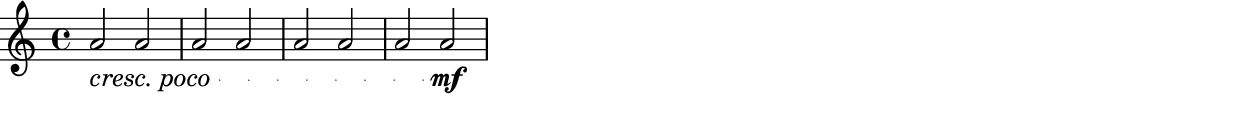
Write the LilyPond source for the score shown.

%% Generated by lilypond-book
%% Options: [exampleindent=10.16\mm,indent=0\mm,line-width=160\mm,paper-height=845.047\pt,paper-width=597.508\pt,papersize='(cons (* 597.508 pt) (* 845.047 pt))]
\include "lilypond-book-preamble.ly"


% ****************************************************************
% Start cut-&-pastable-section
% ****************************************************************

#(ly:set-option 'eps-box-padding 3.000000)



\paper {
  #(set-paper-size '(cons (* 597.508 pt) (* 845.047 pt)))
  indent = 0\mm
  line-width = 160\mm
  % offset the left padding, also add 1mm as lilypond creates cropped
  % images with a little space on the right
  line-width = #(- line-width (* mm  3.000000) (* mm 1))
}

\layout {
  
}




% ****************************************************************
% ly snippet:
% ****************************************************************
\sourcefilename "snippets/changing-text-and-spanner-styles-for-text-dynamics.ly"
\sourcefileline 0
%% DO NOT EDIT this file manually; it was automatically
%% generated from the LilyPond Snippet Repository
%% (http://lsr.di.unimi.it).
%%
%% Make any changes in the LSR itself, or in
%% `Documentation/snippets/new/`, then run
%% `scripts/auxiliar/makelsr.pl`.
%%
%% This file is in the public domain.

\version "2.24.0"

\header {
%% Translation of GIT committish: a8a85e19654e46d725563e6deba44083ef137a2c
  texidocja = "
クレッシェンドやデクレッシェンドに使われるテキストは @code{crescendoText},
@code{decrescendoText} コンテキスト プロパティをセットすることで@c
変更できます。

スパナの線は、@code{DynamicTextSpanner} の @code{style} プロパティを@c
セットすることでスタイルを変更できます。デフォルトの値は @code{'dashed-line}
であり、他に @code{'line}, @code{'dotted-line}, @code{'none} が設定できます。
"
  doctitleja = "テキストによる強弱記号のテキストとスパナのスタイルを変更する"

%% Translation of GIT committish: 2f3474d9af596d677ed5b7ce720ae4d0954a6b51
  texidocit = "
Il testo usato per i @emph{crescendo} e i @emph{decrescendo} può essere cambiato
modificando le proprietà di contesto @code{crescendoText} e
@code{decrescendoText}.

Lo stile della linea dell'estensore può essere cambiato modificando la
proprietà @code{'style} di @code{DynamicTextSpanner}.  Il valore predefinito
è @code{'dashed-line}; gli altri valori possibili sono @code{'line},
@code{'dotted-line} e @code{'none}.

"
  doctitleit = "Cambiare gli stili del testo e degli estensori per le dinamiche testuali"

%% Translation of GIT committish: 41a008e75e2fe29536406cdf0d71c32a4606f2b8
  texidocfr = "
Le texte par défaut des crescendos et decrescendos se change en
modifiant les propriétés de contexte @code{crescendoText} et
@code{decrescendoText}.

L'aspect de la ligne d'extension est fonction de la propriété
@code{'style} du @code{DynamicTextSpanner}. Sa valeur par défaut est
@code{'dashed-line}, mais d'autres valeurs sont disponibles, comme
@code{'line}, @code{'dotted-line} et @code{'none}.
"

  doctitlefr = "Modification du texte et de l'extension de nuances textuelles"

%% Translation of GIT committish: 8ffecf6be17c6ec2ff87cf31873121a8cce29b09
  texidoces = "
Se puede modificar el texto empleado para los crescendos y
decrescendos modificando las propiedades de contexto
@code{crescendoText} y @code{decrescendoText}.

El estilo de la línea de extensión se puede cambiar modificando la
propiedad @code{'style} de @code{DynamicTextSpanner}.  El valor
predeterminado es @code{'dashed-line} (línea discontinua), y entre
otros valores posibles se encuentran @code{'line} (línea),
@code{'dotted-line} (línea de puntos) y @code{'none} (nada):

"
  doctitlees = "Cambiar el texto y los estilos de objeto de extensión para las indicaciones dinámicas textuales"

%% Translation of GIT committish: 0a868be38a775ecb1ef935b079000cebbc64de40
texidocde = "
Der Text, der für Crescendo und Decrescendo gesetzt wird, kann geändert
werden, indem man die Eigenschaften @code{crescendoText} und
@code{decrescendoText} verändert.  Der Stil des Streckers kann auch
geändert werden, indem die @code{'style}-Eigenschaft des
@code{DynamicTextSpanner} beeinflusst wird.  Der Standardwert ist
@code{'hairpin}, andere Möglichkeiten sind @code{'line}, @code{'dashed-line}
und @code{'dotted-line}.
"
  doctitlede = "Text und Strecker-Stile für Dynamik-Texte ändern"

%% Translation of GIT committish: 8ffecf6be17c6ec2ff87cf31873121a8cce29b09
  texidocca = "
Es pot modificar el text empleat per als crescendos i decrescendos
modificant les propietats de context @code{crescendoText} i
@code{decrescendoText}.

L'estil de la línia d'extensió es pot canviar modificant la propietat
@code{'style} de @code{DynamicTextSpanner}.  El valor predeterminat és
@code{'dashed-line} (línia discontínua), i entre d'altres valors
possibles es troben @code{'line} (línia), @code{'dotted-line} (línia
de punts) i @code{'none} (res):

"
  doctitleca = "Canviar el text i els estils d'objecte d'extensió per a les indicacions dinàmiques textuals"

  lsrtags = "expressive-marks, tweaks-and-overrides"

  texidoc = "
The text used for @emph{crescendos} and @emph{decrescendos} can be
changed by modifying the context properties @code{crescendoText} and
@code{decrescendoText}.

The style of the spanner line can be changed by modifying the
@code{'style} property of @code{DynamicTextSpanner}.  The default value
is @code{'dashed-line}, and other possible values include @code{'line},
@code{'dotted-line} and @code{'none}.
"

  doctitle = "Changing text and spanner styles for text dynamics"
} % begin verbatim


\relative c'' {
  \set crescendoText = \markup { \italic { cresc. poco } }
  \set crescendoSpanner = #'text
  \override DynamicTextSpanner.style = #'dotted-line
  a2\< a
  a2 a
  a2 a
  a2 a\mf
}



% ****************************************************************
% end ly snippet
% ****************************************************************
